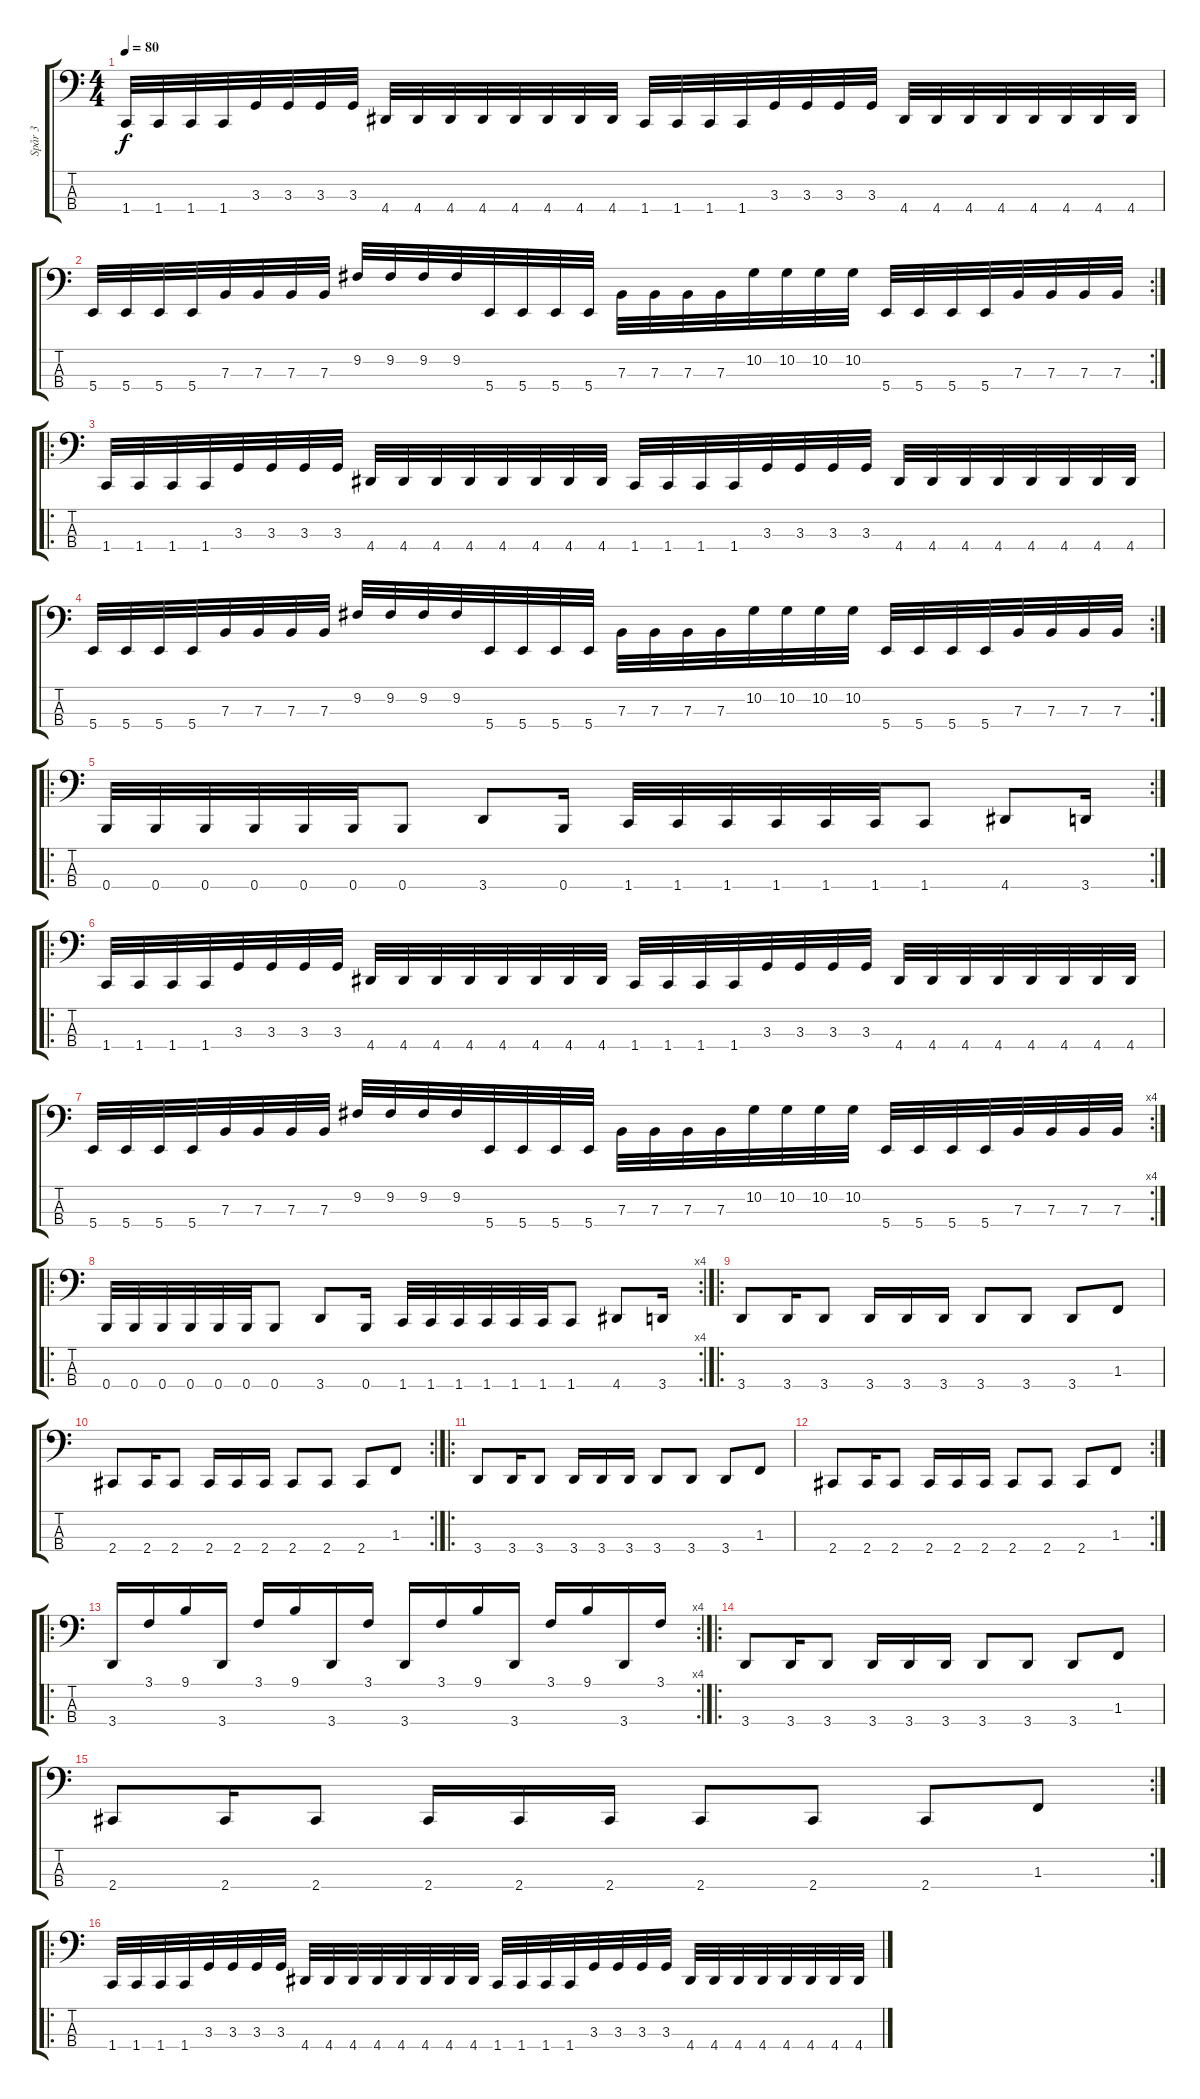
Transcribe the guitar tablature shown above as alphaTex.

\track ("Spår 3" "Spår 3") {instrument slapbass1}
\staff {score tabs}
\tuning (D2 A1 E1 B0) {hide}
\ts (4 4)
\tempo 80
\clef f4
\ks c
1.4.32{dy f instrument slapbass1} 1.4.32 1.4.32 1.4.32 3.3.32 3.3.32 3.3.32 3.3.32 4.4.32 4.4.32 4.4.32 4.4.32 4.4.32 4.4.32 4.4.32 4.4.32 1.4.32 1.4.32 1.4.32 1.4.32 3.3.32 3.3.32 3.3.32 3.3.32 4.4.32 4.4.32 4.4.32 4.4.32 4.4.32 4.4.32 4.4.32 4.4.32 |
\rc 2
5.4.32 5.4.32 5.4.32 5.4.32 7.3.32 7.3.32 7.3.32 7.3.32 9.2.32 9.2.32 9.2.32 9.2.32 5.4.32 5.4.32 5.4.32 5.4.32 7.3.32 7.3.32 7.3.32 7.3.32 10.2.32 10.2.32 10.2.32 10.2.32 5.4.32 5.4.32 5.4.32 5.4.32 7.3.32 7.3.32 7.3.32 7.3.32 |
\ro
1.4.32 1.4.32 1.4.32 1.4.32 3.3.32 3.3.32 3.3.32 3.3.32 4.4.32 4.4.32 4.4.32 4.4.32 4.4.32 4.4.32 4.4.32 4.4.32 1.4.32 1.4.32 1.4.32 1.4.32 3.3.32 3.3.32 3.3.32 3.3.32 4.4.32 4.4.32 4.4.32 4.4.32 4.4.32 4.4.32 4.4.32 4.4.32 |
\rc 2
5.4.32 5.4.32 5.4.32 5.4.32 7.3.32 7.3.32 7.3.32 7.3.32 9.2.32 9.2.32 9.2.32 9.2.32 5.4.32 5.4.32 5.4.32 5.4.32 7.3.32 7.3.32 7.3.32 7.3.32 10.2.32 10.2.32 10.2.32 10.2.32 5.4.32 5.4.32 5.4.32 5.4.32 7.3.32 7.3.32 7.3.32 7.3.32 |
\ro
\rc 2
0.4.32 0.4.32 0.4.32 0.4.32 0.4.32 0.4.32 0.4.8 3.4.8 0.4.16 1.4.32 1.4.32 1.4.32 1.4.32 1.4.32 1.4.32 1.4.8 4.4.8 3.4.16 |
\ro
1.4.32 1.4.32 1.4.32 1.4.32 3.3.32 3.3.32 3.3.32 3.3.32 4.4.32 4.4.32 4.4.32 4.4.32 4.4.32 4.4.32 4.4.32 4.4.32 1.4.32 1.4.32 1.4.32 1.4.32 3.3.32 3.3.32 3.3.32 3.3.32 4.4.32 4.4.32 4.4.32 4.4.32 4.4.32 4.4.32 4.4.32 4.4.32 |
\rc 4
5.4.32 5.4.32 5.4.32 5.4.32 7.3.32 7.3.32 7.3.32 7.3.32 9.2.32 9.2.32 9.2.32 9.2.32 5.4.32 5.4.32 5.4.32 5.4.32 7.3.32 7.3.32 7.3.32 7.3.32 10.2.32 10.2.32 10.2.32 10.2.32 5.4.32 5.4.32 5.4.32 5.4.32 7.3.32 7.3.32 7.3.32 7.3.32 |
\ro
\rc 4
0.4.32 0.4.32 0.4.32 0.4.32 0.4.32 0.4.32 0.4.8 3.4.8 0.4.16 1.4.32 1.4.32 1.4.32 1.4.32 1.4.32 1.4.32 1.4.8 4.4.8 3.4.16 |
\ro
3.4.8 3.4.16 3.4.8 3.4.16 3.4.16 3.4.16 3.4.8 3.4.8 3.4.8 1.3.8 |
\rc 2
2.4.8 2.4.16 2.4.8 2.4.16 2.4.16 2.4.16 2.4.8 2.4.8 2.4.8 1.3.8 |
\ro
3.4.8 3.4.16 3.4.8 3.4.16 3.4.16 3.4.16 3.4.8 3.4.8 3.4.8 1.3.8 |
\rc 2
2.4.8 2.4.16 2.4.8 2.4.16 2.4.16 2.4.16 2.4.8 2.4.8 2.4.8 1.3.8 |
\ro
\rc 4
3.4.16 3.1.16 9.1.16 3.4.16 3.1.16 9.1.16 3.4.16 3.1.16 3.4.16 3.1.16 9.1.16 3.4.16 3.1.16 9.1.16 3.4.16 3.1.16 |
\ro
3.4.8 3.4.16 3.4.8 3.4.16 3.4.16 3.4.16 3.4.8 3.4.8 3.4.8 1.3.8 |
\rc 2
2.4.8 2.4.16 2.4.8 2.4.16 2.4.16 2.4.16 2.4.8 2.4.8 2.4.8 1.3.8 |
\ro
1.4.32 1.4.32 1.4.32 1.4.32 3.3.32 3.3.32 3.3.32 3.3.32 4.4.32 4.4.32 4.4.32 4.4.32 4.4.32 4.4.32 4.4.32 4.4.32 1.4.32 1.4.32 1.4.32 1.4.32 3.3.32 3.3.32 3.3.32 3.3.32 4.4.32 4.4.32 4.4.32 4.4.32 4.4.32 4.4.32 4.4.32 4.4.32
